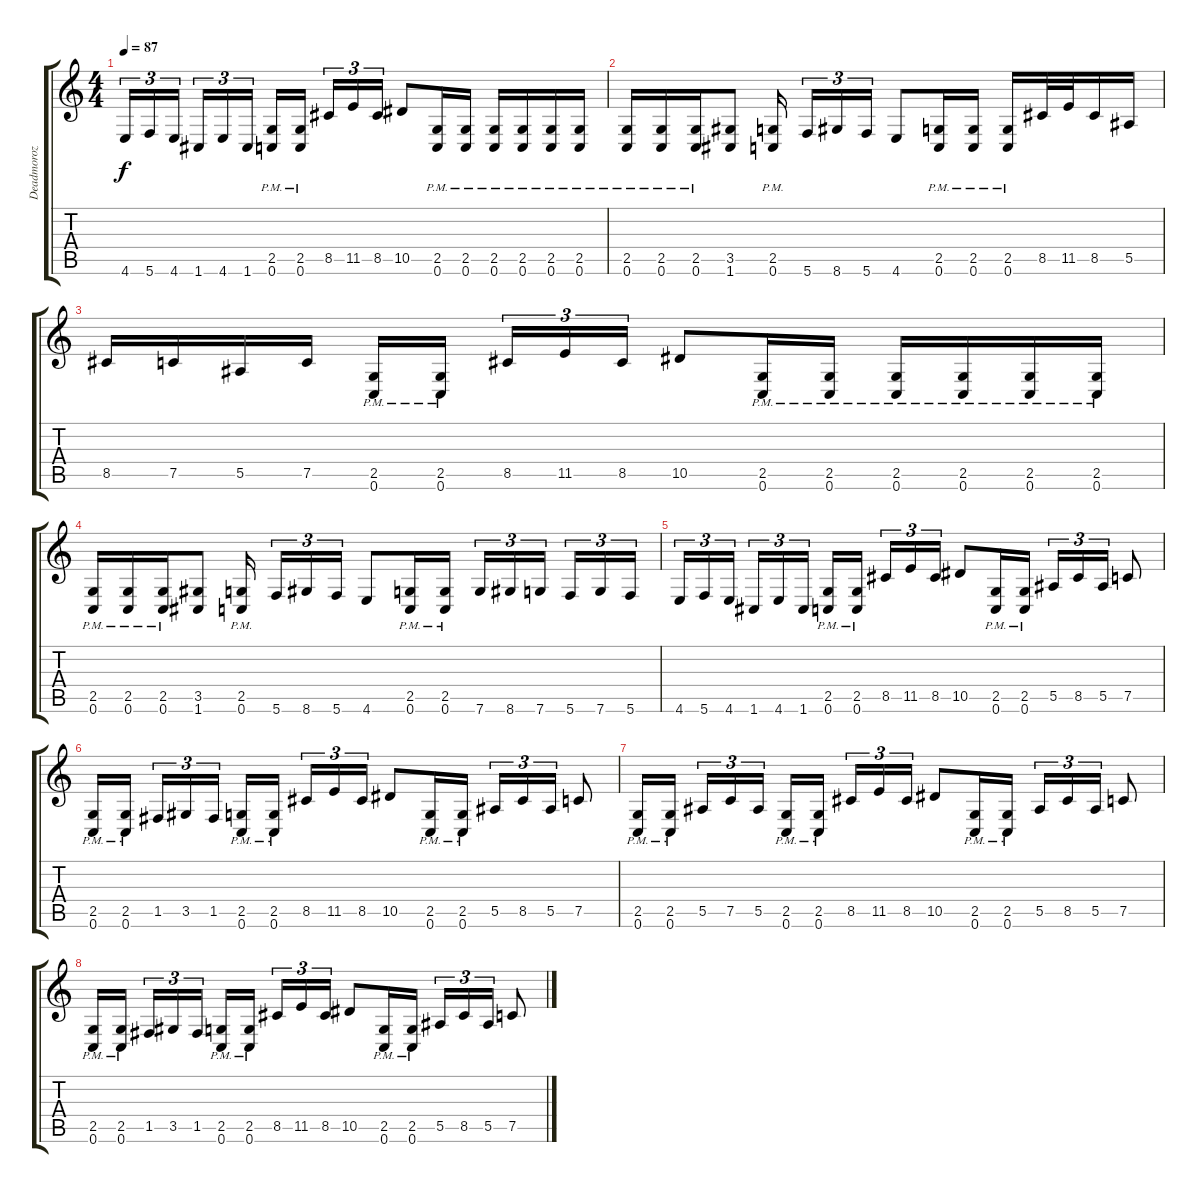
\track ("Deadmoroz" "Deadmoroz") {instrument distortionguitar}
\staff {score tabs}
\tuning (C4 G3 Eb3 Bb2 F2 C2) {hide}
\ts (4 4)
\tempo 87
\clef g2
\ks c
4.6.16{tu (3 2) dy f} 5.6.16{tu (3 2)} 4.6.16{tu (3 2) beam splitsecondary} 1.6.16{tu (3 2)} 4.6.16{tu (3 2)} 1.6.16{tu (3 2)} (2.5{pm} 0.6{pm}).16 (2.5{pm} 0.6{pm}).16{beam splitsecondary} 8.5.16{tu (3 2)} 11.5.16{tu (3 2)} 8.5.16{tu (3 2)} 10.5.8 (2.5{pm} 0.6{pm}).16 (2.5{pm} 0.6{pm}).16 (2.5{pm} 0.6{pm}).16 (2.5{pm} 0.6{pm}).16 (2.5{pm} 0.6{pm}).16 (2.5{pm} 0.6{pm}).16 |
(2.5{pm} 0.6{pm}).16 (2.5{pm} 0.6{pm}).16 (2.5{pm} 0.6{pm}).16 (3.5 1.6).8 (2.5{pm} 0.6{pm}).16{beam splitsecondary} 5.6.16{tu (3 2)} 8.6.16{tu (3 2)} 5.6.16{tu (3 2)} 4.6.8 (2.5{pm} 0.6{pm}).16 (2.5{pm} 0.6{pm}).16 (2.5{pm} 0.6{pm}).16 8.5.32 11.5.32 8.5.16 5.5.16 |
8.5.16 7.5.16 5.5.16 7.5.16 (2.5{pm} 0.6{pm}).16 (2.5{pm} 0.6{pm}).16{beam splitsecondary} 8.5.16{tu (3 2)} 11.5.16{tu (3 2)} 8.5.16{tu (3 2)} 10.5.8 (2.5{pm} 0.6{pm}).16 (2.5{pm} 0.6{pm}).16 (2.5{pm} 0.6{pm}).16 (2.5{pm} 0.6{pm}).16 (2.5{pm} 0.6{pm}).16 (2.5{pm} 0.6{pm}).16 |
(2.5{pm} 0.6{pm}).16 (2.5{pm} 0.6{pm}).16 (2.5{pm} 0.6{pm}).16 (3.5 1.6).8 (2.5{pm} 0.6{pm}).16{beam splitsecondary} 5.6.16{tu (3 2)} 8.6.16{tu (3 2)} 5.6.16{tu (3 2)} 4.6.8 (2.5{pm} 0.6{pm}).16 (2.5{pm} 0.6{pm}).16 7.6.16{tu (3 2)} 8.6.16{tu (3 2)} 7.6.16{tu (3 2) beam splitsecondary} 5.6.16{tu (3 2)} 7.6.16{tu (3 2)} 5.6.16{tu (3 2)} |
4.6.16{tu (3 2)} 5.6.16{tu (3 2)} 4.6.16{tu (3 2) beam splitsecondary} 1.6.16{tu (3 2)} 4.6.16{tu (3 2)} 1.6.16{tu (3 2)} (2.5{pm} 0.6{pm}).16 (2.5{pm} 0.6{pm}).16{beam splitsecondary} 8.5.16{tu (3 2)} 11.5.16{tu (3 2)} 8.5.16{tu (3 2)} 10.5.8 (2.5{pm} 0.6{pm}).16 (2.5{pm} 0.6{pm}).16 5.5.16{tu (3 2)} 8.5.16{tu (3 2)} 5.5.16{tu (3 2)} 7.5.8 |
(2.5{pm} 0.6{pm}).16 (2.5{pm} 0.6{pm}).16{beam splitsecondary} 1.5.16{tu (3 2)} 3.5.16{tu (3 2)} 1.5.16{tu (3 2)} (2.5{pm} 0.6{pm}).16 (2.5{pm} 0.6{pm}).16{beam splitsecondary} 8.5.16{tu (3 2)} 11.5.16{tu (3 2)} 8.5.16{tu (3 2)} 10.5.8 (2.5{pm} 0.6{pm}).16 (2.5{pm} 0.6{pm}).16 5.5.16{tu (3 2)} 8.5.16{tu (3 2)} 5.5.16{tu (3 2)} 7.5.8 |
(2.5{pm} 0.6{pm}).16 (2.5{pm} 0.6{pm}).16{beam splitsecondary} 5.5.16{tu (3 2)} 7.5.16{tu (3 2)} 5.5.16{tu (3 2)} (2.5{pm} 0.6{pm}).16 (2.5{pm} 0.6{pm}).16{beam splitsecondary} 8.5.16{tu (3 2)} 11.5.16{tu (3 2)} 8.5.16{tu (3 2)} 10.5.8 (2.5{pm} 0.6{pm}).16 (2.5{pm} 0.6{pm}).16 5.5.16{tu (3 2)} 8.5.16{tu (3 2)} 5.5.16{tu (3 2)} 7.5.8 |
(2.5{pm} 0.6{pm}).16 (2.5{pm} 0.6{pm}).16{beam splitsecondary} 1.5.16{tu (3 2)} 3.5.16{tu (3 2)} 1.5.16{tu (3 2)} (2.5{pm} 0.6{pm}).16 (2.5{pm} 0.6{pm}).16{beam splitsecondary} 8.5.16{tu (3 2)} 11.5.16{tu (3 2)} 8.5.16{tu (3 2)} 10.5.8 (2.5{pm} 0.6{pm}).16 (2.5{pm} 0.6{pm}).16 5.5.16{tu (3 2)} 8.5.16{tu (3 2)} 5.5.16{tu (3 2)} 7.5.8
